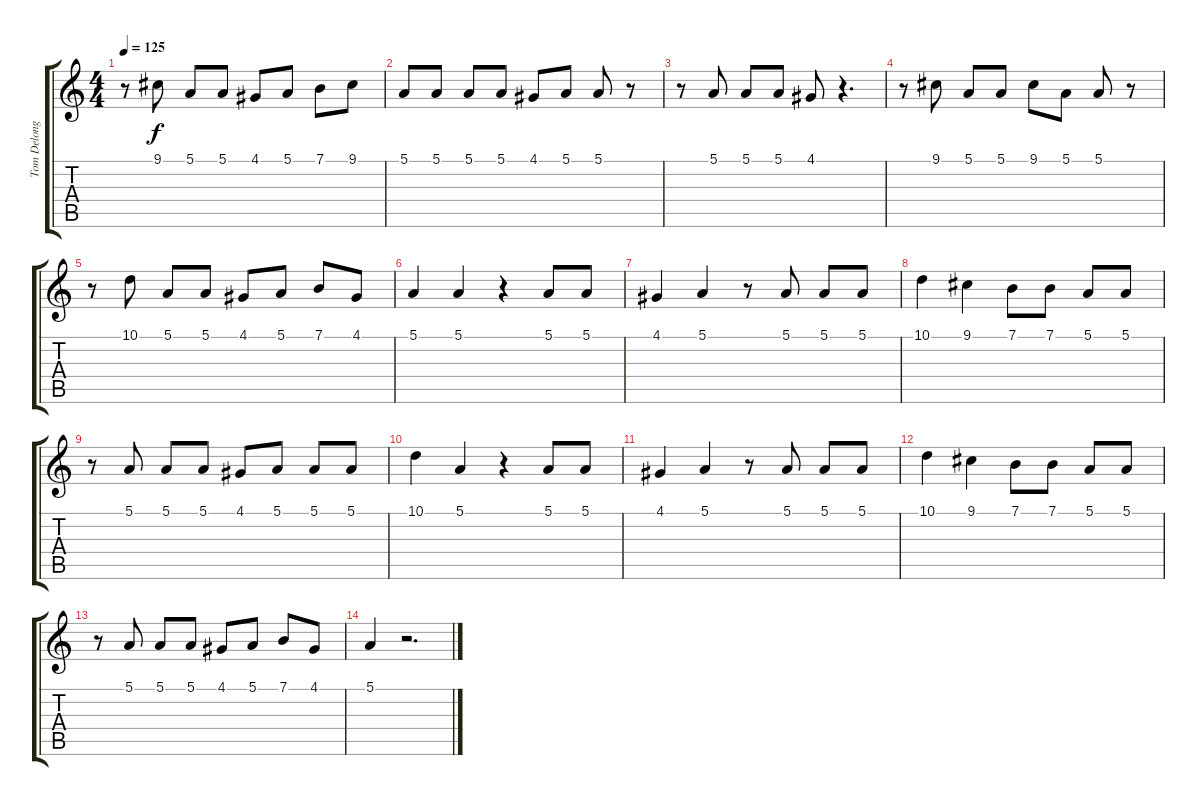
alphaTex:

\track ("Tom Delonge - Gesang" "Tom Delong") {instrument lead1square}
\staff {score tabs}
\tuning (E4 B3 G3 D3 A2 E2) {hide}
\ts (4 4)
\tempo 125
\clef g2
\ks c
r.8{dy f} 9.1.8 5.1.8 5.1.8 4.1.8 5.1.8 7.1.8 9.1.8 |
5.1.8 5.1.8 5.1.8 5.1.8 4.1.8 5.1.8 5.1.8 r.8 |
r.8 5.1.8 5.1.8 5.1.8 4.1.8 r.4{d} |
r.8 9.1.8 5.1.8 5.1.8 9.1.8 5.1.8 5.1.8 r.8 |
r.8 10.1.8 5.1.8 5.1.8 4.1.8 5.1.8 7.1.8 4.1.8 |
5.1.4 5.1.4 r.4 5.1.8 5.1.8 |
4.1.4 5.1.4 r.8 5.1.8 5.1.8 5.1.8 |
10.1.4 9.1.4 7.1.8 7.1.8 5.1.8 5.1.8 |
r.8 5.1.8 5.1.8 5.1.8 4.1.8 5.1.8 5.1.8 5.1.8 |
10.1.4 5.1.4 r.4 5.1.8 5.1.8 |
4.1.4 5.1.4 r.8 5.1.8 5.1.8 5.1.8 |
10.1.4 9.1.4 7.1.8 7.1.8 5.1.8 5.1.8 |
r.8 5.1.8 5.1.8 5.1.8 4.1.8 5.1.8 7.1.8 4.1.8 |
5.1.4 r.2{d}
